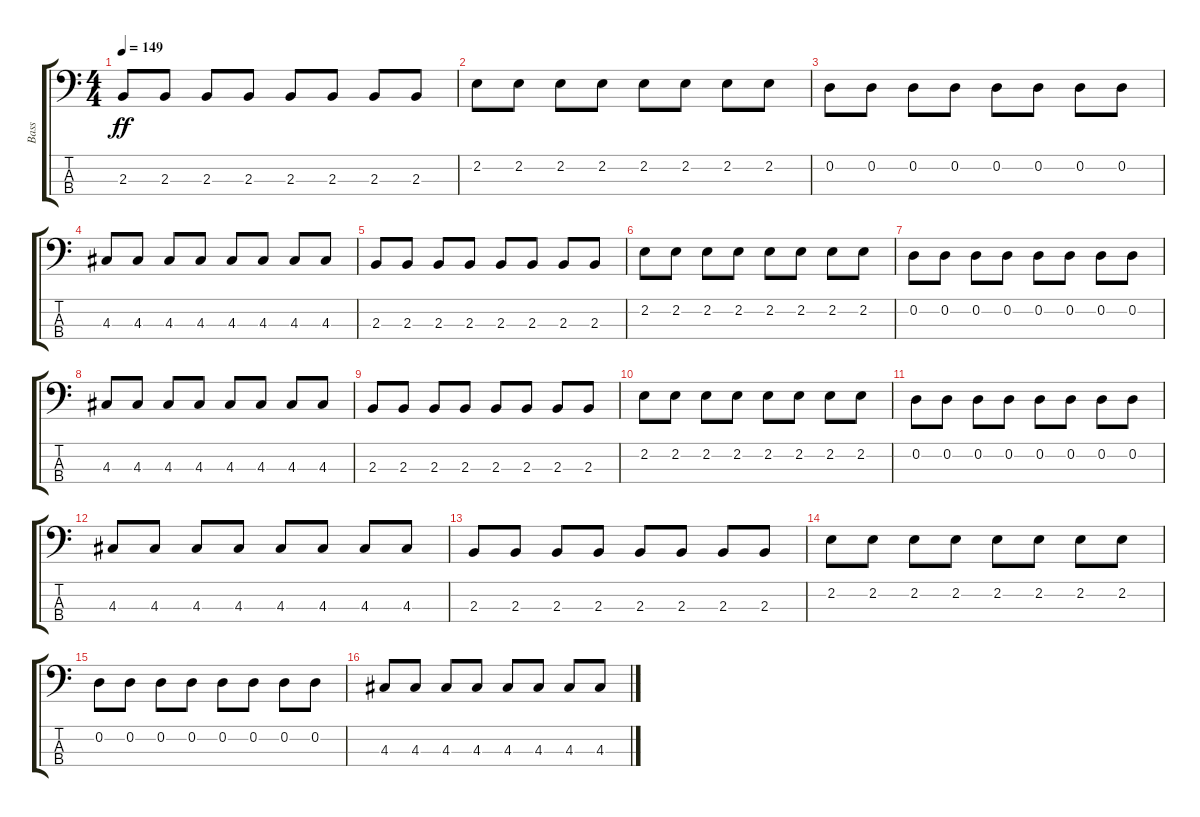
\track ("Bass" "Bass") {instrument electricbassfinger}
\staff {score tabs}
\tuning (G2 D2 A1 E1) {hide}
\ts (4 4)
\tempo 149
\clef f4
\ks c
2.3.8{dy ff} 2.3.8 2.3.8 2.3.8 2.3.8 2.3.8 2.3.8 2.3.8 |
2.2.8 2.2.8 2.2.8 2.2.8 2.2.8 2.2.8 2.2.8 2.2.8 |
0.2.8 0.2.8 0.2.8 0.2.8 0.2.8 0.2.8 0.2.8 0.2.8 |
4.3.8 4.3.8 4.3.8 4.3.8 4.3.8 4.3.8 4.3.8 4.3.8 |
2.3.8 2.3.8 2.3.8 2.3.8 2.3.8 2.3.8 2.3.8 2.3.8 |
2.2.8 2.2.8 2.2.8 2.2.8 2.2.8 2.2.8 2.2.8 2.2.8 |
0.2.8 0.2.8 0.2.8 0.2.8 0.2.8 0.2.8 0.2.8 0.2.8 |
4.3.8 4.3.8 4.3.8 4.3.8 4.3.8 4.3.8 4.3.8 4.3.8 |
2.3.8 2.3.8 2.3.8 2.3.8 2.3.8 2.3.8 2.3.8 2.3.8 |
2.2.8 2.2.8 2.2.8 2.2.8 2.2.8 2.2.8 2.2.8 2.2.8 |
0.2.8 0.2.8 0.2.8 0.2.8 0.2.8 0.2.8 0.2.8 0.2.8 |
4.3.8 4.3.8 4.3.8 4.3.8 4.3.8 4.3.8 4.3.8 4.3.8 |
2.3.8 2.3.8 2.3.8 2.3.8 2.3.8 2.3.8 2.3.8 2.3.8 |
2.2.8 2.2.8 2.2.8 2.2.8 2.2.8 2.2.8 2.2.8 2.2.8 |
0.2.8 0.2.8 0.2.8 0.2.8 0.2.8 0.2.8 0.2.8 0.2.8 |
4.3.8 4.3.8 4.3.8 4.3.8 4.3.8 4.3.8 4.3.8 4.3.8
